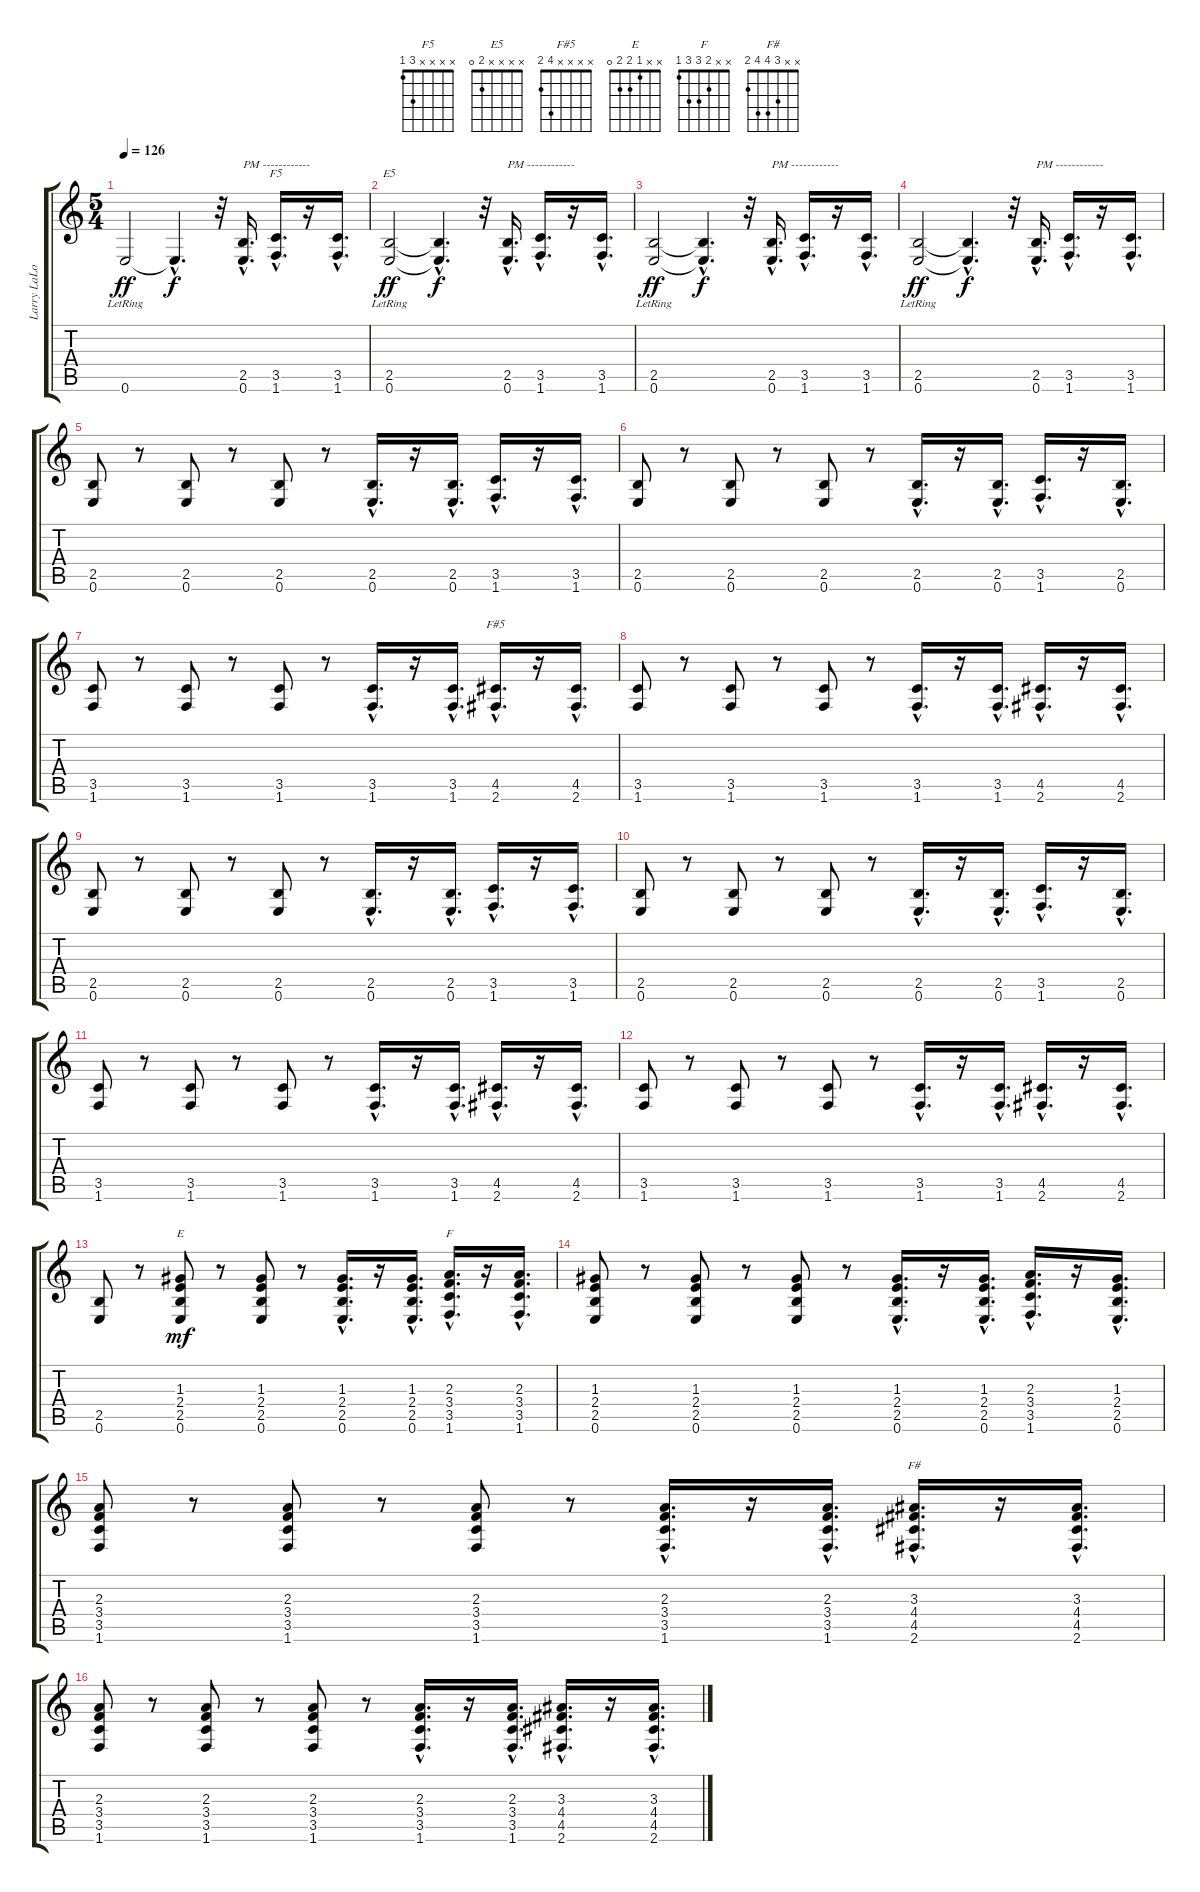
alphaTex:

\track ("Larry LaLonde / Rythmic Guitar" "Larry LaLo") {instrument distortionguitar}
\staff {score tabs}
\tuning (E4 B3 G3 D3 A2 E2) {hide}
\chord ("F5" x x x x 3 1)
\chord ("E5" x x x x 2 0)
\chord ("F#5" x x x x 4 2)
\chord ("E" x x 1 2 2 0)
\chord ("F" x x 2 3 3 1)
\chord ("F#" x x 3 4 4 2)
\ts (5 4)
\tempo 126
\clef g2
\ks c
0.6{lr}.2{dy ff volume 14} 0.6{hac t}.4{d dy f} r.32 (2.5{hac} 0.6{hac}).16{d txt "PM ------------"} (3.5{hac} 1.6{hac}).16{d ch "F5"} r.16 (3.5{hac} 1.6{hac}).16{d} |
(2.5{lr} 0.6{lr}).2{ch "E5" dy ff} (2.5{hac t} 0.6{hac t}).4{d dy f} r.32 (2.5{hac} 0.6{hac}).16{d txt "PM ------------"} (3.5{hac} 1.6{hac}).16{d} r.16 (3.5{hac} 1.6{hac}).16{d} |
(2.5{lr} 0.6{lr}).2{dy ff} (2.5{hac t} 0.6{hac t}).4{d dy f} r.32 (2.5{hac} 0.6{hac}).16{d txt "PM ------------"} (3.5{hac} 1.6{hac}).16{d} r.16 (3.5{hac} 1.6{hac}).16{d} |
(2.5{lr} 0.6{lr}).2{dy ff volume 12} (2.5{hac t} 0.6{hac t}).4{d dy f} r.32 (2.5{hac} 0.6{hac}).16{d txt "PM ------------"} (3.5{hac} 1.6{hac}).16{d} r.16 (3.5{hac} 1.6{hac}).16{d} |
(2.5 0.6).8 r.8 (2.5 0.6).8 r.8 (2.5 0.6).8 r.8 (2.5{hac} 0.6{hac}).16{d} r.16 (2.5{hac} 0.6{hac}).16{d} (3.5{hac} 1.6{hac}).16{d} r.16 (3.5{hac} 1.6{hac}).16{d} |
(2.5 0.6).8 r.8 (2.5 0.6).8 r.8 (2.5 0.6).8 r.8 (2.5{hac} 0.6{hac}).16{d} r.16 (2.5{hac} 0.6{hac}).16{d} (3.5{hac} 1.6{hac}).16{d} r.16 (2.5{hac} 0.6{hac}).16{d} |
(3.5 1.6).8 r.8 (3.5 1.6).8 r.8 (3.5 1.6).8 r.8 (3.5{hac} 1.6{hac}).16{d} r.16 (3.5{hac} 1.6{hac}).16{d} (4.5{hac} 2.6{hac}).16{d ch "F#5"} r.16 (4.5{hac} 2.6{hac}).16{d} |
(3.5 1.6).8 r.8 (3.5 1.6).8 r.8 (3.5 1.6).8 r.8 (3.5{hac} 1.6{hac}).16{d} r.16 (3.5{hac} 1.6{hac}).16{d} (4.5{hac} 2.6{hac}).16{d} r.16 (4.5{hac} 2.6{hac}).16{d} |
(2.5 0.6).8 r.8 (2.5 0.6).8 r.8 (2.5 0.6).8 r.8 (2.5{hac} 0.6{hac}).16{d} r.16 (2.5{hac} 0.6{hac}).16{d} (3.5{hac} 1.6{hac}).16{d} r.16 (3.5{hac} 1.6{hac}).16{d} |
(2.5 0.6).8 r.8 (2.5 0.6).8 r.8 (2.5 0.6).8 r.8 (2.5{hac} 0.6{hac}).16{d} r.16 (2.5{hac} 0.6{hac}).16{d} (3.5{hac} 1.6{hac}).16{d} r.16 (2.5{hac} 0.6{hac}).16{d} |
(3.5 1.6).8 r.8 (3.5 1.6).8 r.8 (3.5 1.6).8 r.8 (3.5{hac} 1.6{hac}).16{d} r.16 (3.5{hac} 1.6{hac}).16{d} (4.5{hac} 2.6{hac}).16{d} r.16 (4.5{hac} 2.6{hac}).16{d} |
(3.5 1.6).8 r.8 (3.5 1.6).8 r.8 (3.5 1.6).8 r.8 (3.5{hac} 1.6{hac}).16{d} r.16 (3.5{hac} 1.6{hac}).16{d} (4.5{hac} 2.6{hac}).16{d} r.16 (4.5{hac} 2.6{hac}).16{d} |
(2.5 0.6).8 r.8 (1.3 2.4 2.5 0.6).8{ch "E" dy mf} r.8 (1.3 2.4 2.5 0.6).8 r.8 (1.3{hac} 2.4{hac} 2.5{hac} 0.6{hac}).16{d} r.16 (1.3{hac} 2.4{hac} 2.5{hac} 0.6{hac}).16{d} (2.3{hac} 3.4{hac} 3.5{hac} 1.6{hac}).16{d ch "F"} r.16 (2.3{hac} 3.4{hac} 3.5{hac} 1.6{hac}).16{d} |
(1.3 2.4 2.5 0.6).8 r.8 (1.3 2.4 2.5 0.6).8 r.8 (1.3 2.4 2.5 0.6).8 r.8 (1.3{hac} 2.4{hac} 2.5{hac} 0.6{hac}).16{d} r.16 (1.3{hac} 2.4{hac} 2.5{hac} 0.6{hac}).16{d} (2.3{hac} 3.4{hac} 3.5{hac} 1.6{hac}).16{d} r.16 (1.3{hac} 2.4{hac} 2.5{hac} 0.6{hac}).16{d} |
(2.3 3.4 3.5 1.6).8 r.8 (2.3 3.4 3.5 1.6).8 r.8 (2.3 3.4 3.5 1.6).8 r.8 (2.3{hac} 3.4{hac} 3.5{hac} 1.6{hac}).16{d} r.16 (2.3{hac} 3.4{hac} 3.5{hac} 1.6{hac}).16{d} (3.3{hac} 4.4{hac} 4.5{hac} 2.6{hac}).16{d ch "F#"} r.16 (3.3{hac} 4.4{hac} 4.5{hac} 2.6{hac}).16{d} |
(2.3 3.4 3.5 1.6).8 r.8 (2.3 3.4 3.5 1.6).8 r.8 (2.3 3.4 3.5 1.6).8 r.8 (2.3{hac} 3.4{hac} 3.5{hac} 1.6{hac}).16{d} r.16 (2.3{hac} 3.4{hac} 3.5{hac} 1.6{hac}).16{d} (3.3{hac} 4.4{hac} 4.5{hac} 2.6{hac}).16{d} r.16 (3.3{hac} 4.4{hac} 4.5{hac} 2.6{hac}).16{d}
